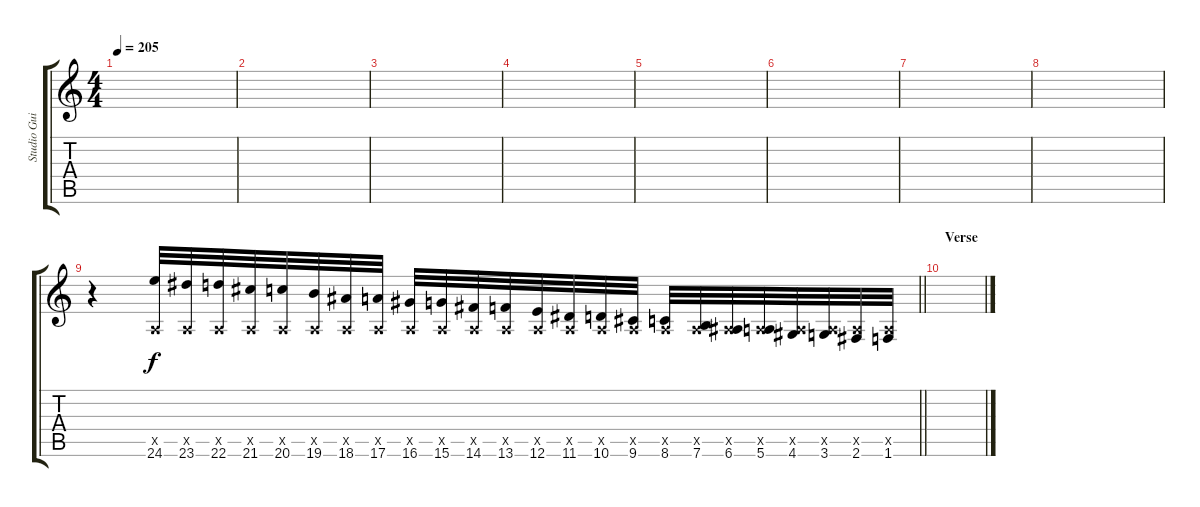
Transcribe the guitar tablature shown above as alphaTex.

\track ("Studio Guitar" "Studio Gui") {instrument overdrivenguitar}
\staff {score tabs}
\tuning (E4 B3 G3 D3 A2 E2) {hide}
\ts (4 4)
\tempo 205
\clef g2
\ks c
|
|
|
|
|
|
|
|
\barLineRight lightlight
r.4 (0.5{x} 24.6).32 (0.5{x} 23.6).32 (0.5{x} 22.6).32 (0.5{x} 21.6).32 (0.5{x} 20.6).32 (0.5{x} 19.6).32 (0.5{x} 18.6).32 (0.5{x} 17.6).32 (0.5{x} 16.6).32 (0.5{x} 15.6).32 (0.5{x} 14.6).32 (0.5{x} 13.6).32 (0.5{x} 12.6).32 (0.5{x} 11.6).32 (0.5{x} 10.6).32 (0.5{x} 9.6).32 (0.5{x} 8.6).32 (0.5{x} 7.6).32 (0.5{x} 6.6).32 (0.5{x} 5.6).32 (0.5{x} 4.6).32 (0.5{x} 3.6).32 (0.5{x} 2.6).32 (0.5{x} 1.6).32 |
\section ("" "Verse")
